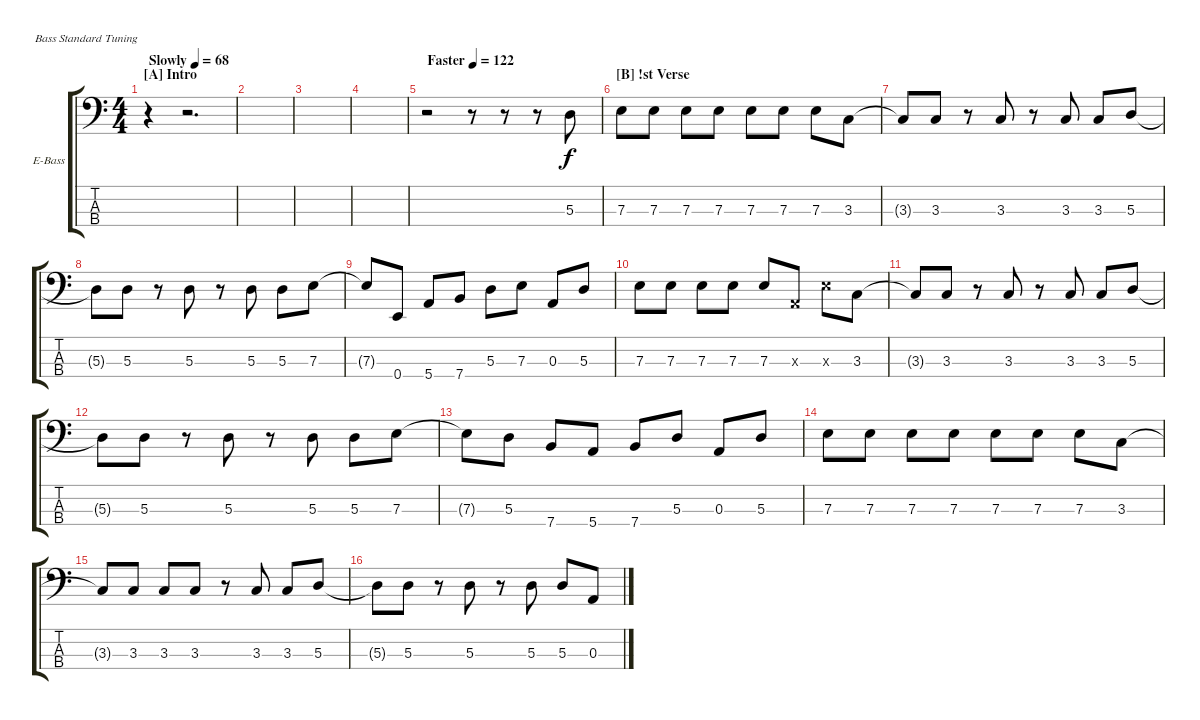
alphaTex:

\bracketExtendMode groupsimilarinstruments
\firstSystemTrackNameOrientation horizontal
\otherSystemsTrackNameOrientation horizontal
\track ("Gerry McAvoy" "E-Bass") {instrument electricbasspick}
\staff {score tabs}
\tuning (G2 D2 A1 E1)
\ts (4 4)
\section ("A" "Intro")
\tempo (68 "Slowly")
\clef f4
\ks c
r.4{dy f instrument electricbasspick} r.2{d} |
|
|
|
\tempo (122 "Faster")
r.2 r.8 r.8 r.8 5.3.8 |
\section ("B" "!st Verse")
7.3.8 7.3.8 7.3.8 7.3.8 7.3.8 7.3.8 7.3.8 3.3.8 |
3.3{t}.8 3.3.8 r.8 3.3.8 r.8 3.3.8 3.3.8 5.3.8 |
5.3{t}.8 5.3.8 r.8 5.3.8 r.8 5.3.8 5.3.8 7.3.8 |
7.3{t}.8 0.4.8 5.4.8 7.4.8 5.3.8 7.3.8 0.3.8 5.3.8 |
7.3.8 7.3.8 7.3.8 7.3.8 7.3.8 0.3{x}.8 7.3{x}.8 3.3.8 |
3.3{t}.8 3.3.8 r.8 3.3.8 r.8 3.3.8 3.3.8 5.3.8 |
5.3{t}.8 5.3.8 r.8 5.3.8 r.8 5.3.8 5.3.8 7.3.8 |
7.3{t}.8 5.3.8 7.4.8 5.4.8 7.4.8 5.3.8 0.3.8 5.3.8 |
7.3.8 7.3.8 7.3.8 7.3.8 7.3.8 7.3.8 7.3.8 3.3.8 |
3.3{t}.8 3.3.8 3.3.8 3.3.8 r.8 3.3.8 3.3.8 5.3.8 |
5.3{t}.8 5.3.8 r.8 5.3.8 r.8 5.3.8 5.3.8 0.3.8
